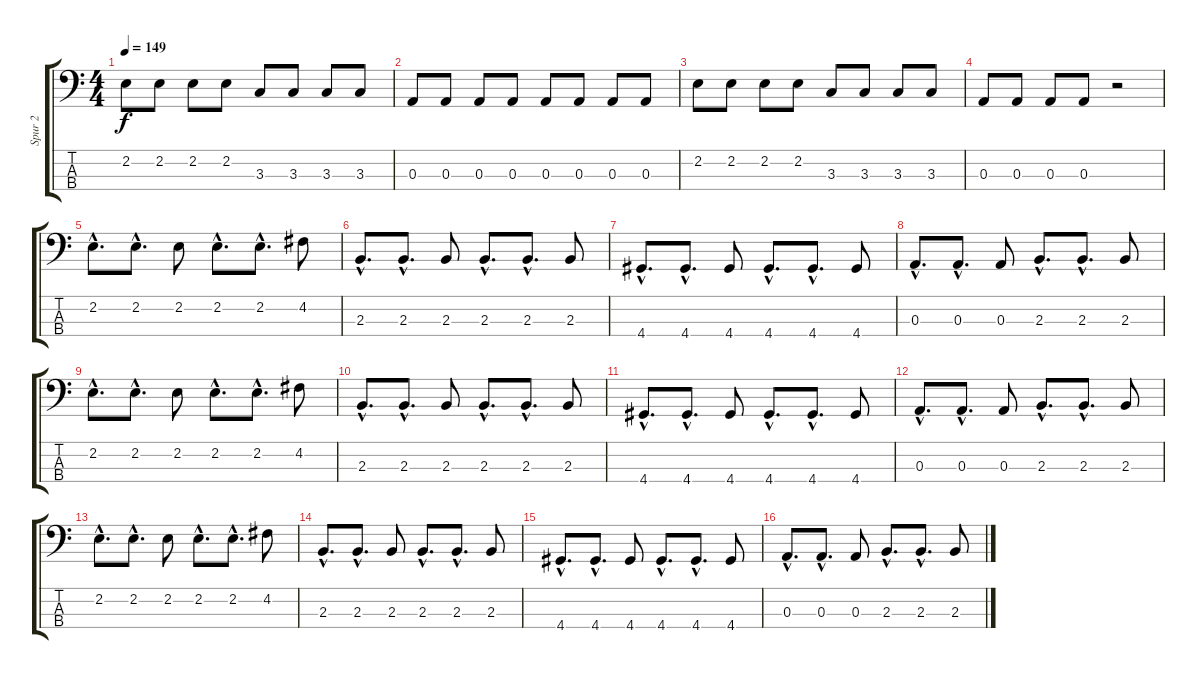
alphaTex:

\track ("Spur 2" "Spur 2") {instrument electricbassfinger}
\staff {score tabs}
\tuning (G2 D2 A1 E1) {hide}
\ts (4 4)
\tempo 149
\clef f4
\ks c
2.2.8{dy f} 2.2.8 2.2.8 2.2.8 3.3.8 3.3.8 3.3.8 3.3.8 |
0.3.8 0.3.8 0.3.8 0.3.8 0.3.8 0.3.8 0.3.8 0.3.8 |
2.2.8 2.2.8 2.2.8 2.2.8 3.3.8 3.3.8 3.3.8 3.3.8 |
0.3.8 0.3.8 0.3.8 0.3.8 r.2 |
2.2{hac}.8{d} 2.2{hac}.8{d} 2.2.8 2.2{hac}.8{d} 2.2{hac}.8{d} 4.2.8 |
2.3{hac}.8{d} 2.3{hac}.8{d} 2.3.8 2.3{hac}.8{d} 2.3{hac}.8{d} 2.3.8 |
4.4{hac}.8{d} 4.4{hac}.8{d} 4.4.8 4.4{hac}.8{d} 4.4{hac}.8{d} 4.4.8 |
0.3{hac}.8{d} 0.3{hac}.8{d} 0.3.8 2.3{hac}.8{d} 2.3{hac}.8{d} 2.3.8 |
2.2{hac}.8{d} 2.2{hac}.8{d} 2.2.8 2.2{hac}.8{d} 2.2{hac}.8{d} 4.2.8 |
2.3{hac}.8{d} 2.3{hac}.8{d} 2.3.8 2.3{hac}.8{d} 2.3{hac}.8{d} 2.3.8 |
4.4{hac}.8{d} 4.4{hac}.8{d} 4.4.8 4.4{hac}.8{d} 4.4{hac}.8{d} 4.4.8 |
0.3{hac}.8{d} 0.3{hac}.8{d} 0.3.8 2.3{hac}.8{d} 2.3{hac}.8{d} 2.3.8 |
2.2{hac}.8{d} 2.2{hac}.8{d} 2.2.8 2.2{hac}.8{d} 2.2{hac}.8{d} 4.2.8 |
2.3{hac}.8{d} 2.3{hac}.8{d} 2.3.8 2.3{hac}.8{d} 2.3{hac}.8{d} 2.3.8 |
4.4{hac}.8{d} 4.4{hac}.8{d} 4.4.8 4.4{hac}.8{d} 4.4{hac}.8{d} 4.4.8 |
0.3{hac}.8{d} 0.3{hac}.8{d} 0.3.8 2.3{hac}.8{d} 2.3{hac}.8{d} 2.3.8
